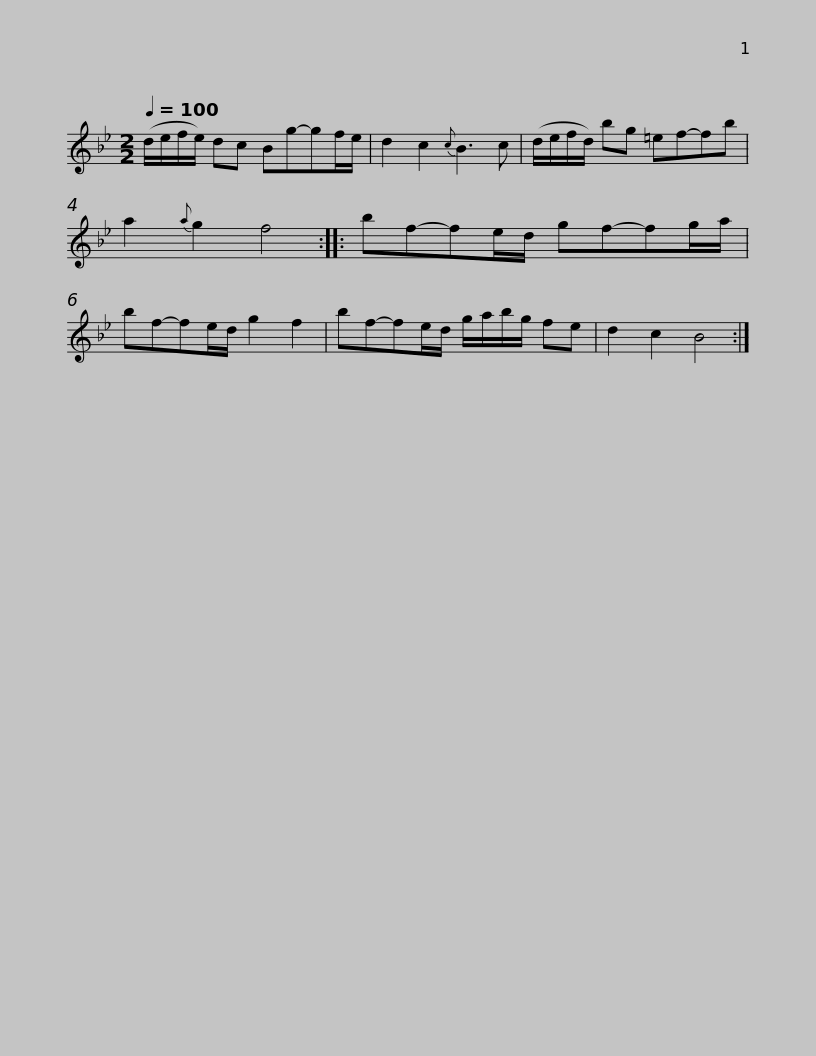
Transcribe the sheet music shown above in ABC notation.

X:1
L:1/8
Q:1/4=100
M:2/2
I:linebreak $
K:Bb
V:1 treble
V:1
 (d/e/f/e/) dc Bg-gf/e/ | d2 c2{c} B3 c | (d/e/f/d/) bg =ef-fb | a2{a} g2 f4 :: bf-fe/d/ gf-fg/a/ |$ %5
 bf-fe/d/ g2 f2 | bf-fe/d/ g/a/b/g/ fe | d2 c2 B4 :| %8
